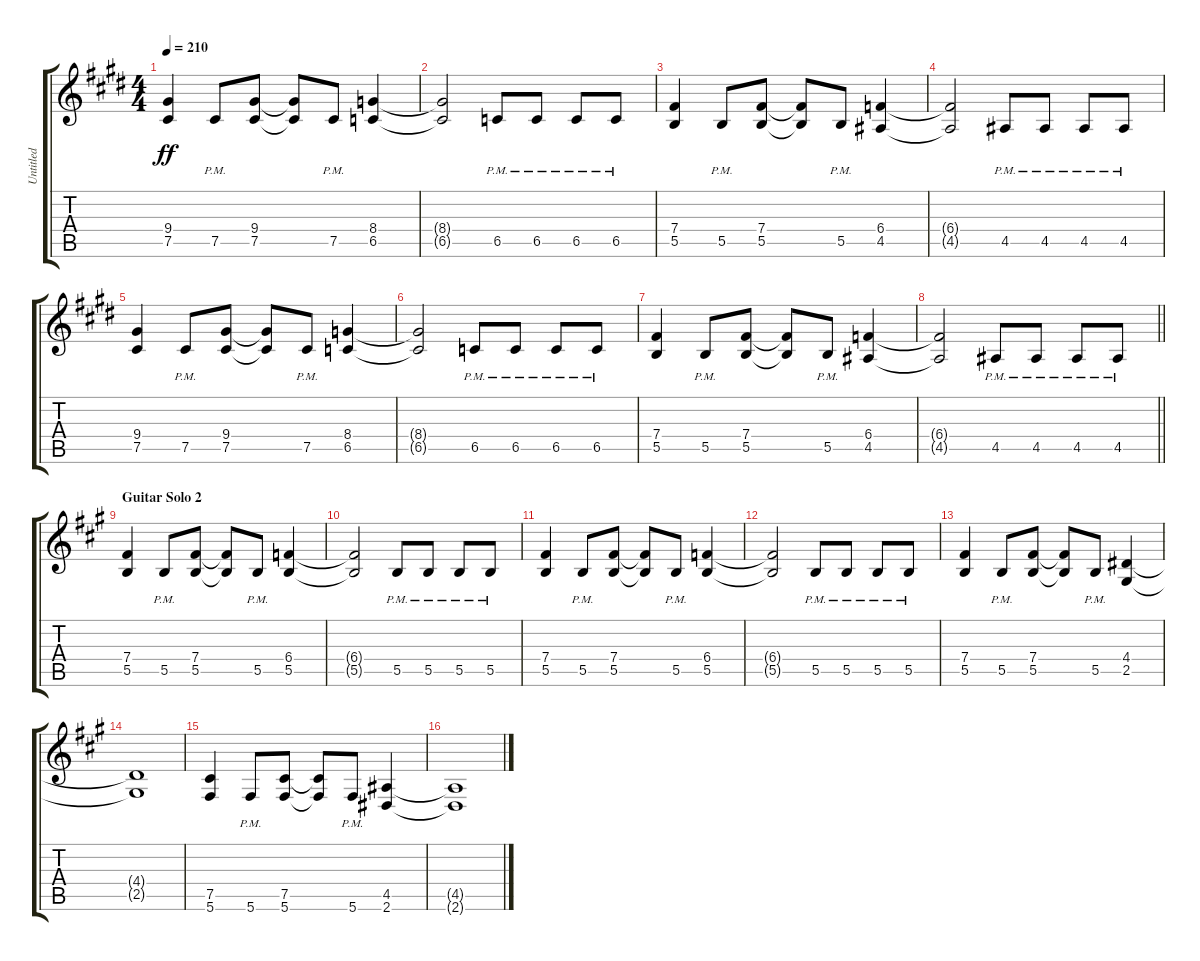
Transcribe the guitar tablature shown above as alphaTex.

\track ("Untitled" "Untitled") {instrument distortionguitar}
\staff {score tabs}
\tuning (Db4 Ab3 E3 B2 Gb2 Db2) {hide}
\ts (4 4)
\tempo 210
\clef g2
\ks e
(9.4 7.5).4{dy ff} 7.5{pm}.8 (9.4 7.5).8 (9.4{t} 7.5{t}).8 7.5{pm}.8 (8.4 6.5).4 |
\ks c#minor
(8.4{t} 6.5{t}).2 6.5{pm}.8 6.5{pm}.8 6.5{pm}.8 6.5{pm}.8 |
(7.4 5.5).4 5.5{pm}.8 (7.4 5.5).8 (7.4{t} 5.5{t}).8 5.5{pm}.8 (6.4 4.5).4 |
\ks e
(6.4{t} 4.5{t}).2 4.5{pm}.8 4.5{pm}.8 4.5{pm}.8 4.5{pm}.8 |
\ks c#minor
(9.4 7.5).4 7.5{pm}.8 (9.4 7.5).8 (9.4{t} 7.5{t}).8 7.5{pm}.8 (8.4 6.5).4 |
(8.4{t} 6.5{t}).2 6.5{pm}.8 6.5{pm}.8 6.5{pm}.8 6.5{pm}.8 |
\ks e
(7.4 5.5).4 5.5{pm}.8 (7.4 5.5).8 (7.4{t} 5.5{t}).8 5.5{pm}.8 (6.4 4.5).4 |
\barLineRight lightlight
\ks c#minor
(6.4{t} 4.5{t}).2 4.5{pm}.8 4.5{pm}.8 4.5{pm}.8 4.5{pm}.8 |
\section ("" "Guitar Solo 2")
\ks a
(7.4 5.5).4 5.5{pm}.8 (7.4 5.5).8 (7.4{t} 5.5{t}).8 5.5{pm}.8 (6.4 5.5).4 |
(6.4{t} 5.5{t}).2 5.5{pm}.8 5.5{pm}.8 5.5{pm}.8 5.5{pm}.8 |
(7.4 5.5).4 5.5{pm}.8 (7.4 5.5).8 (7.4{t} 5.5{t}).8 5.5{pm}.8 (6.4 5.5).4 |
(6.4{t} 5.5{t}).2 5.5{pm}.8 5.5{pm}.8 5.5{pm}.8 5.5{pm}.8 |
(7.4 5.5).4 5.5{pm}.8 (7.4 5.5).8 (7.4{t} 5.5{t}).8 5.5{pm}.8 (4.4 2.5).4 |
(4.4{t} 2.5{t}).1 |
(7.5 5.6).4 5.6{pm}.8 (7.5 5.6).8 (7.5{t} 5.6{t}).8 5.6{pm}.8 (4.5 2.6).4 |
(4.5{t} 2.6{t}).1
